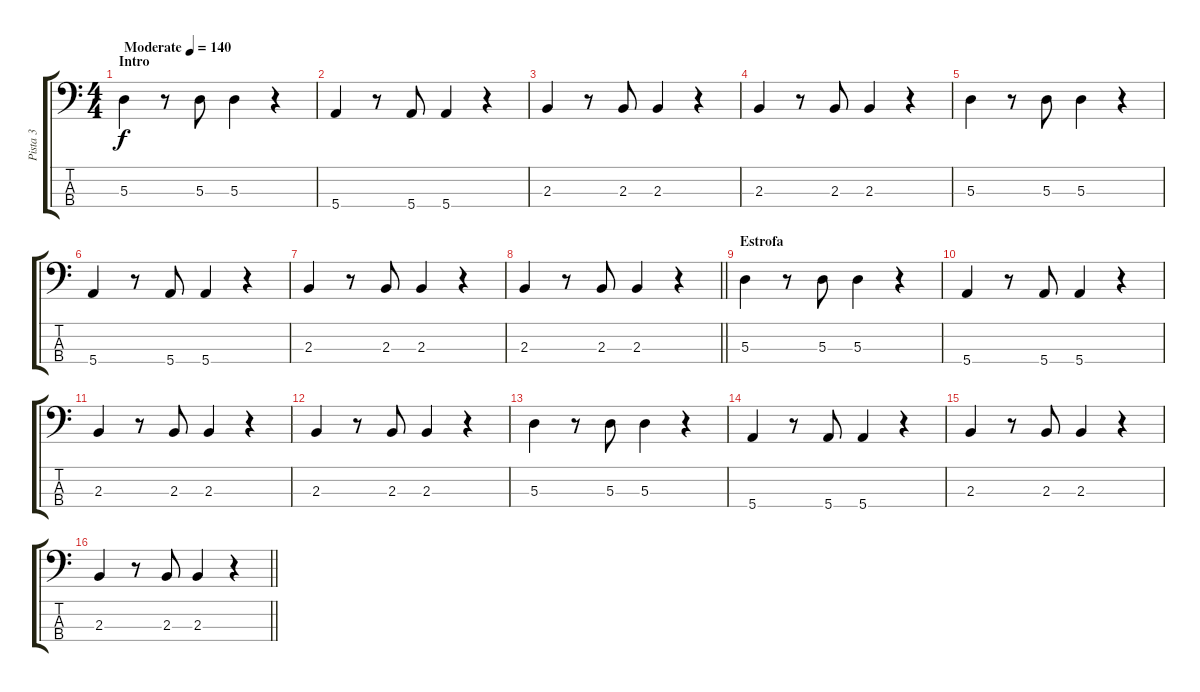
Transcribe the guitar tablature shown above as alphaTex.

\track ("Pista 3" "Pista 3") {instrument electricbassfinger}
\staff {score tabs}
\tuning (G2 D2 A1 E1) {hide}
\ts (4 4)
\section ("" "Intro")
\tempo (140 "Moderate")
\clef f4
\ks c
5.3.4{dy f instrument electricbassfinger} r.8 5.3.8 5.3.4 r.4 |
5.4.4 r.8 5.4.8 5.4.4 r.4 |
2.3.4 r.8 2.3.8 2.3.4 r.4 |
2.3.4 r.8 2.3.8 2.3.4 r.4 |
5.3.4 r.8 5.3.8 5.3.4 r.4 |
5.4.4 r.8 5.4.8 5.4.4 r.4 |
2.3.4 r.8 2.3.8 2.3.4 r.4 |
\barLineRight lightlight
2.3.4 r.8 2.3.8 2.3.4 r.4 |
\section ("" "Estrofa")
5.3.4 r.8 5.3.8 5.3.4 r.4 |
5.4.4 r.8 5.4.8 5.4.4 r.4 |
2.3.4 r.8 2.3.8 2.3.4 r.4 |
2.3.4 r.8 2.3.8 2.3.4 r.4 |
5.3.4 r.8 5.3.8 5.3.4 r.4 |
5.4.4 r.8 5.4.8 5.4.4 r.4 |
2.3.4 r.8 2.3.8 2.3.4 r.4 |
\barLineRight lightlight
2.3.4 r.8 2.3.8 2.3.4 r.4
